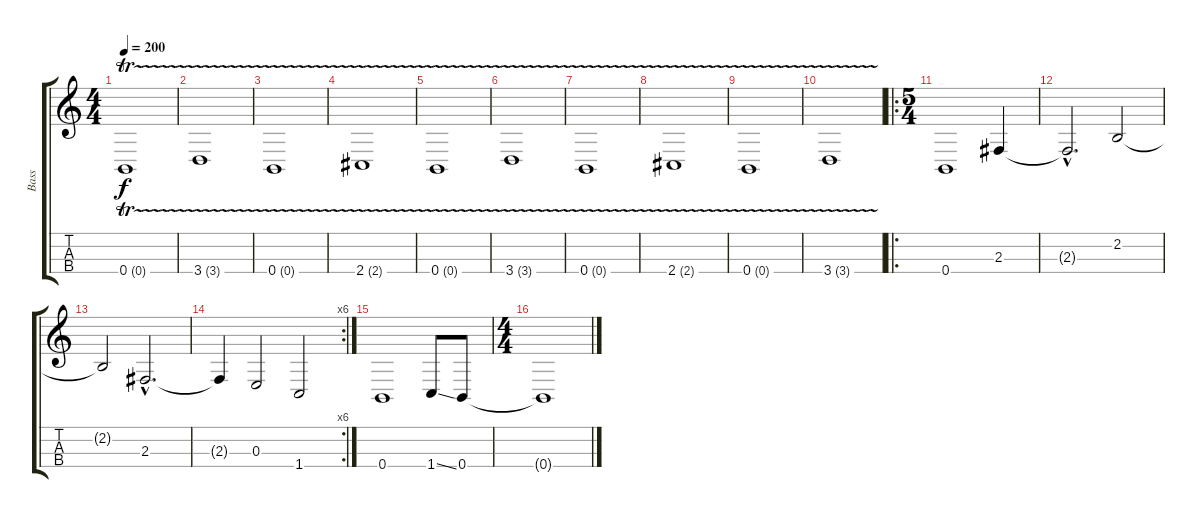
\track ("Bass" "Bass") {instrument distortionguitar}
\staff {score tabs}
\tuning (D3 A2 E2 B1) {hide}
\ts (4 4)
\tempo 200
\clef g2
\ks c
0.4{tr (0 16)}.1{dy f} |
3.4{tr (3 16)}.1 |
0.4{tr (0 16)}.1 |
2.4{tr (2 16)}.1 |
0.4{tr (0 16)}.1 |
3.4{tr (3 16)}.1 |
0.4{tr (0 16)}.1 |
2.4{tr (2 16)}.1 |
0.4{tr (0 16)}.1 |
3.4{tr (3 16)}.1 |
\ro
\ts (5 4)
0.4.1{volume 14 instrument contrabass} 2.3.4 |
2.3{hac t}.2{d} 2.2.2 |
2.2{t}.2 2.3{hac}.2{d} |
\rc 6
2.3{t}.4 0.3.2 1.4.2 |
0.4.1{volume 14 instrument contrabass} 1.4{ss}.8 0.4.8 |
\ts (4 4)
0.4{t}.1
